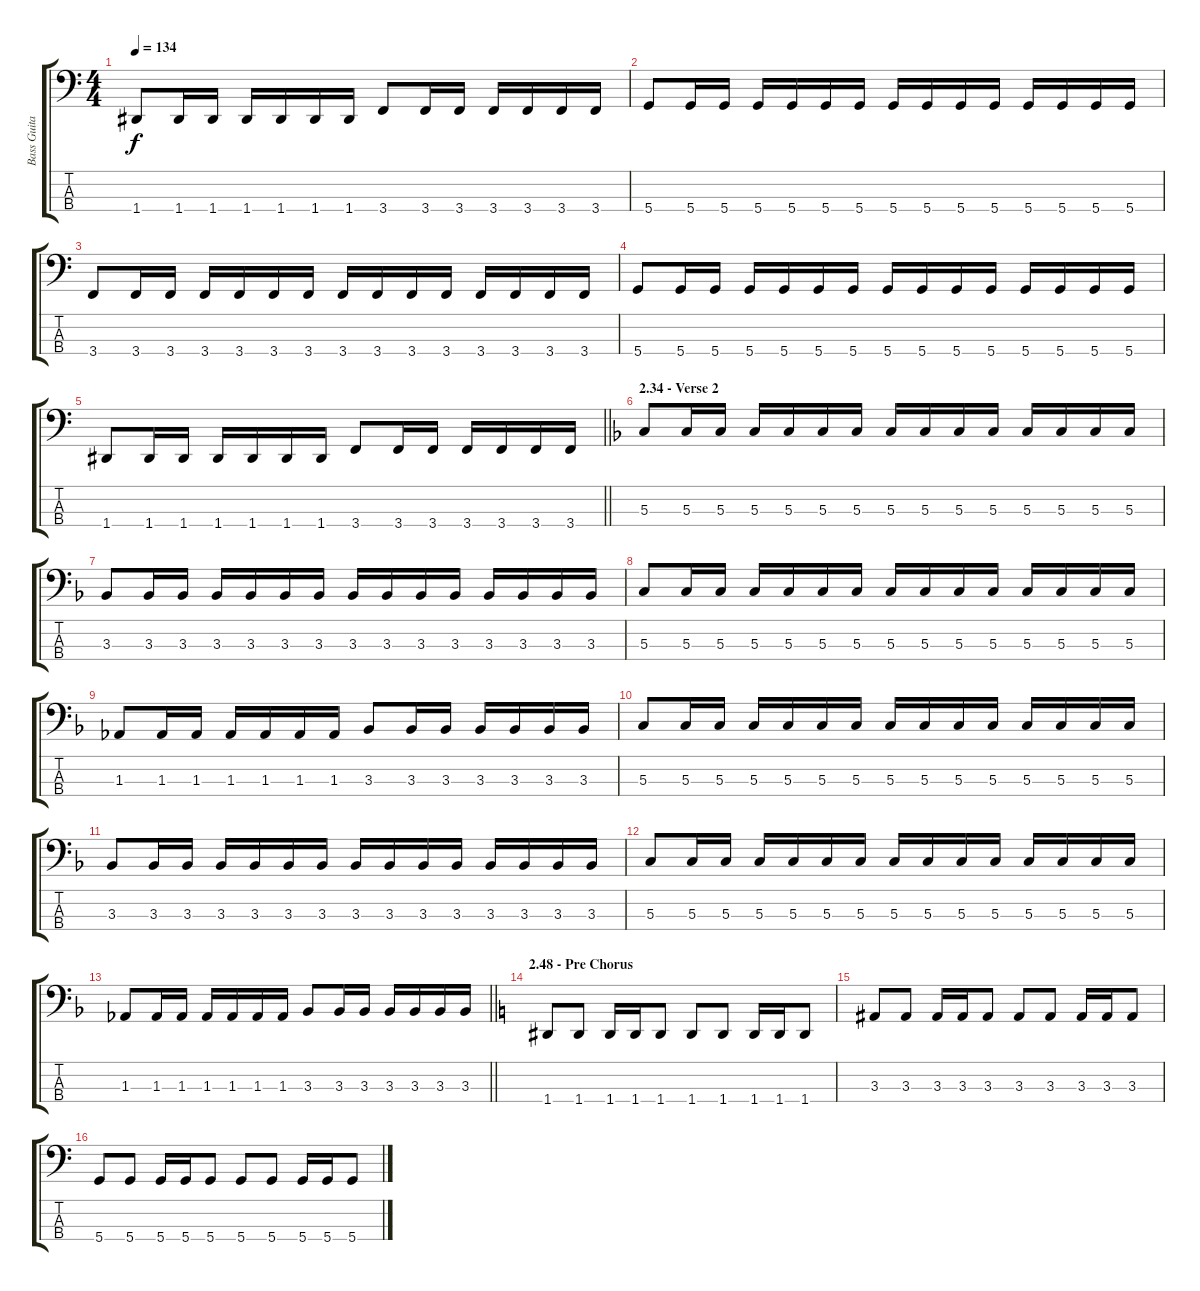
\track ("Bass Guitar" "Bass Guita") {instrument electricbassfinger}
\staff {score tabs}
\tuning (F2 C2 G1 D1) {hide}
\ts (4 4)
\tempo 134
\clef f4
\ks aminor
1.4.8{dy f} 1.4.16 1.4.16 1.4.16 1.4.16 1.4.16 1.4.16 3.4.8 3.4.16 3.4.16 3.4.16 3.4.16 3.4.16 3.4.16 |
5.4.8 5.4.16 5.4.16 5.4.16 5.4.16 5.4.16 5.4.16 5.4.16 5.4.16 5.4.16 5.4.16 5.4.16 5.4.16 5.4.16 5.4.16 |
3.4.8 3.4.16 3.4.16 3.4.16 3.4.16 3.4.16 3.4.16 3.4.16 3.4.16 3.4.16 3.4.16 3.4.16 3.4.16 3.4.16 3.4.16 |
5.4.8 5.4.16 5.4.16 5.4.16 5.4.16 5.4.16 5.4.16 5.4.16 5.4.16 5.4.16 5.4.16 5.4.16 5.4.16 5.4.16 5.4.16 |
\barLineRight lightlight
1.4.8 1.4.16 1.4.16 1.4.16 1.4.16 1.4.16 1.4.16 3.4.8 3.4.16 3.4.16 3.4.16 3.4.16 3.4.16 3.4.16 |
\section ("" "2.34 - Verse 2")
\ks dminor
5.3.8 5.3.16 5.3.16 5.3.16 5.3.16 5.3.16 5.3.16 5.3.16 5.3.16 5.3.16 5.3.16 5.3.16 5.3.16 5.3.16 5.3.16 |
3.3.8 3.3.16 3.3.16 3.3.16 3.3.16 3.3.16 3.3.16 3.3.16 3.3.16 3.3.16 3.3.16 3.3.16 3.3.16 3.3.16 3.3.16 |
5.3.8 5.3.16 5.3.16 5.3.16 5.3.16 5.3.16 5.3.16 5.3.16 5.3.16 5.3.16 5.3.16 5.3.16 5.3.16 5.3.16 5.3.16 |
1.3.8 1.3.16 1.3.16 1.3.16 1.3.16 1.3.16 1.3.16 3.3.8 3.3.16 3.3.16 3.3.16 3.3.16 3.3.16 3.3.16 |
5.3.8 5.3.16 5.3.16 5.3.16 5.3.16 5.3.16 5.3.16 5.3.16 5.3.16 5.3.16 5.3.16 5.3.16 5.3.16 5.3.16 5.3.16 |
3.3.8 3.3.16 3.3.16 3.3.16 3.3.16 3.3.16 3.3.16 3.3.16 3.3.16 3.3.16 3.3.16 3.3.16 3.3.16 3.3.16 3.3.16 |
5.3.8 5.3.16 5.3.16 5.3.16 5.3.16 5.3.16 5.3.16 5.3.16 5.3.16 5.3.16 5.3.16 5.3.16 5.3.16 5.3.16 5.3.16 |
\barLineRight lightlight
1.3.8 1.3.16 1.3.16 1.3.16 1.3.16 1.3.16 1.3.16 3.3.8 3.3.16 3.3.16 3.3.16 3.3.16 3.3.16 3.3.16 |
\section ("" "2.48 - Pre Chorus")
\ks aminor
1.4.8 1.4.8 1.4.16 1.4.16 1.4.8 1.4.8 1.4.8 1.4.16 1.4.16 1.4.8 |
3.3.8 3.3.8 3.3.16 3.3.16 3.3.8 3.3.8 3.3.8 3.3.16 3.3.16 3.3.8 |
5.4.8 5.4.8 5.4.16 5.4.16 5.4.8 5.4.8 5.4.8 5.4.16 5.4.16 5.4.8
